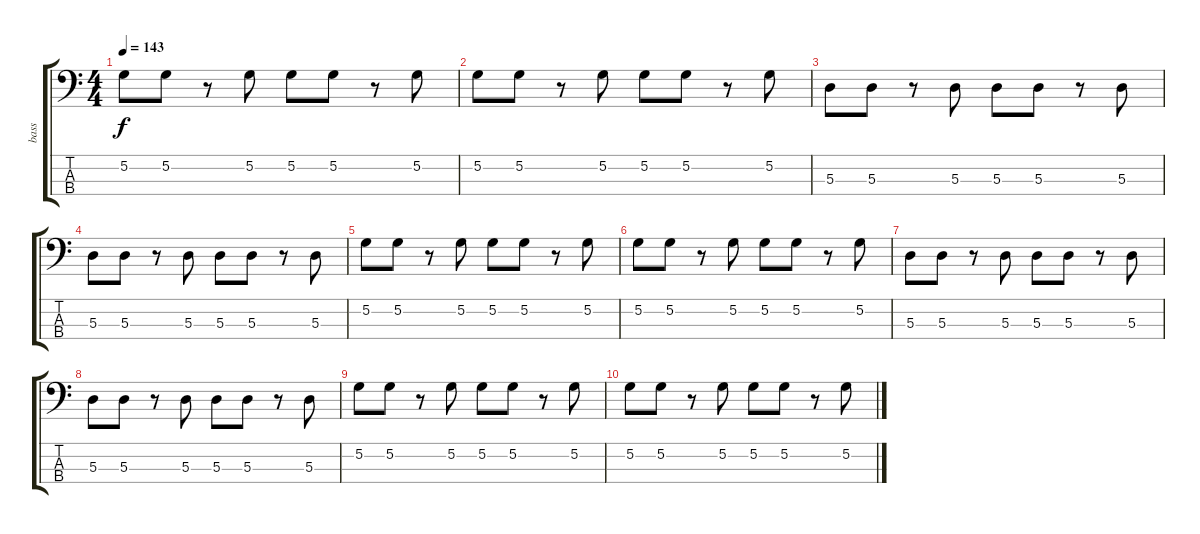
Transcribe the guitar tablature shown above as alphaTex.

\track ("bass" "bass") {instrument electricbasspick}
\staff {score tabs}
\tuning (G2 D2 A1 E1) {hide}
\ts (4 4)
\tempo 143
\clef f4
\ks c
5.2.8{dy f} 5.2.8 r.8 5.2.8 5.2.8 5.2.8 r.8 5.2.8 |
5.2.8 5.2.8 r.8 5.2.8 5.2.8 5.2.8 r.8 5.2.8 |
5.3.8 5.3.8 r.8 5.3.8 5.3.8 5.3.8 r.8 5.3.8 |
5.3.8 5.3.8 r.8 5.3.8 5.3.8 5.3.8 r.8 5.3.8 |
5.2.8 5.2.8 r.8 5.2.8 5.2.8 5.2.8 r.8 5.2.8 |
5.2.8 5.2.8 r.8 5.2.8 5.2.8 5.2.8 r.8 5.2.8 |
5.3.8 5.3.8 r.8 5.3.8 5.3.8 5.3.8 r.8 5.3.8 |
5.3.8 5.3.8 r.8 5.3.8 5.3.8 5.3.8 r.8 5.3.8 |
5.2.8 5.2.8 r.8 5.2.8 5.2.8 5.2.8 r.8 5.2.8 |
5.2.8 5.2.8 r.8 5.2.8 5.2.8 5.2.8 r.8 5.2.8
